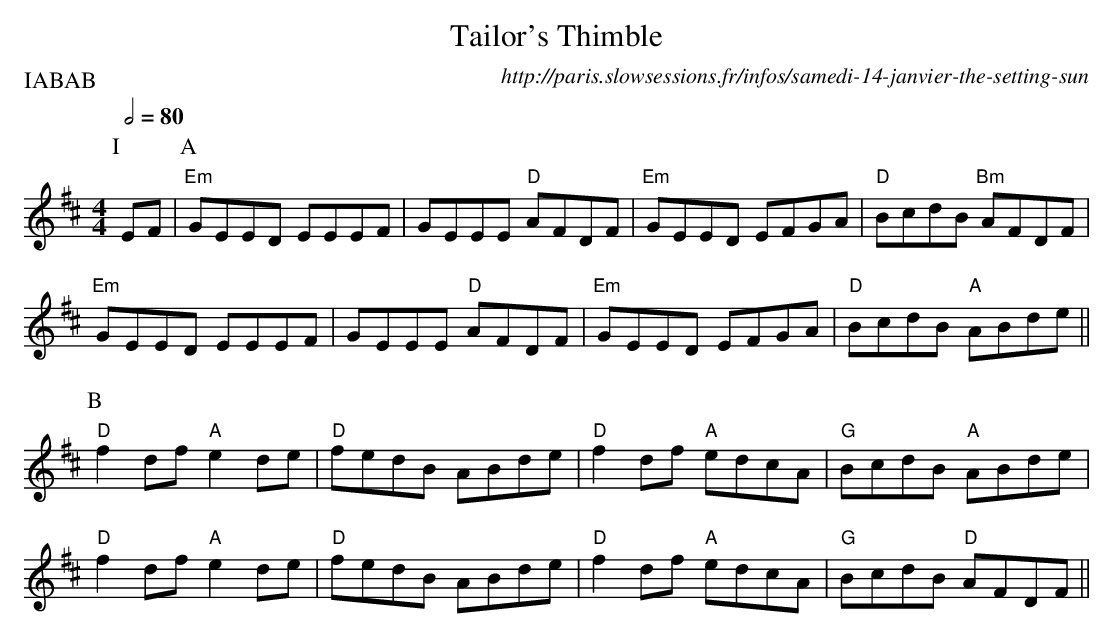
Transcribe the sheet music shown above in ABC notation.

X:1
T:Tailor's Thimble
O:http://paris.slowsessions.fr/infos/samedi-14-janvier-the-setting-sun
M:4/4
L:1/8
Q:1/2=80
P:IABAB
K:Edor
P:I
EF|\
P:A
"Em"GEED EEEF|GEEE "D"AFDF|"Em"GEED EFGA|"D"BcdB "Bm"AFDF|
"Em"GEED EEEF|GEEE "D"AFDF|"Em"GEED EFGA|"D"BcdB "A"ABde||
P:B
"D"f2df "A"e2de|"D"fedB ABde|"D"f2df "A"edcA|"G"BcdB"A" ABde|
"D"f2df "A"e2de|"D"fedB ABde|"D"f2df "A"edcA|"G"BcdB "D"AFDF||
